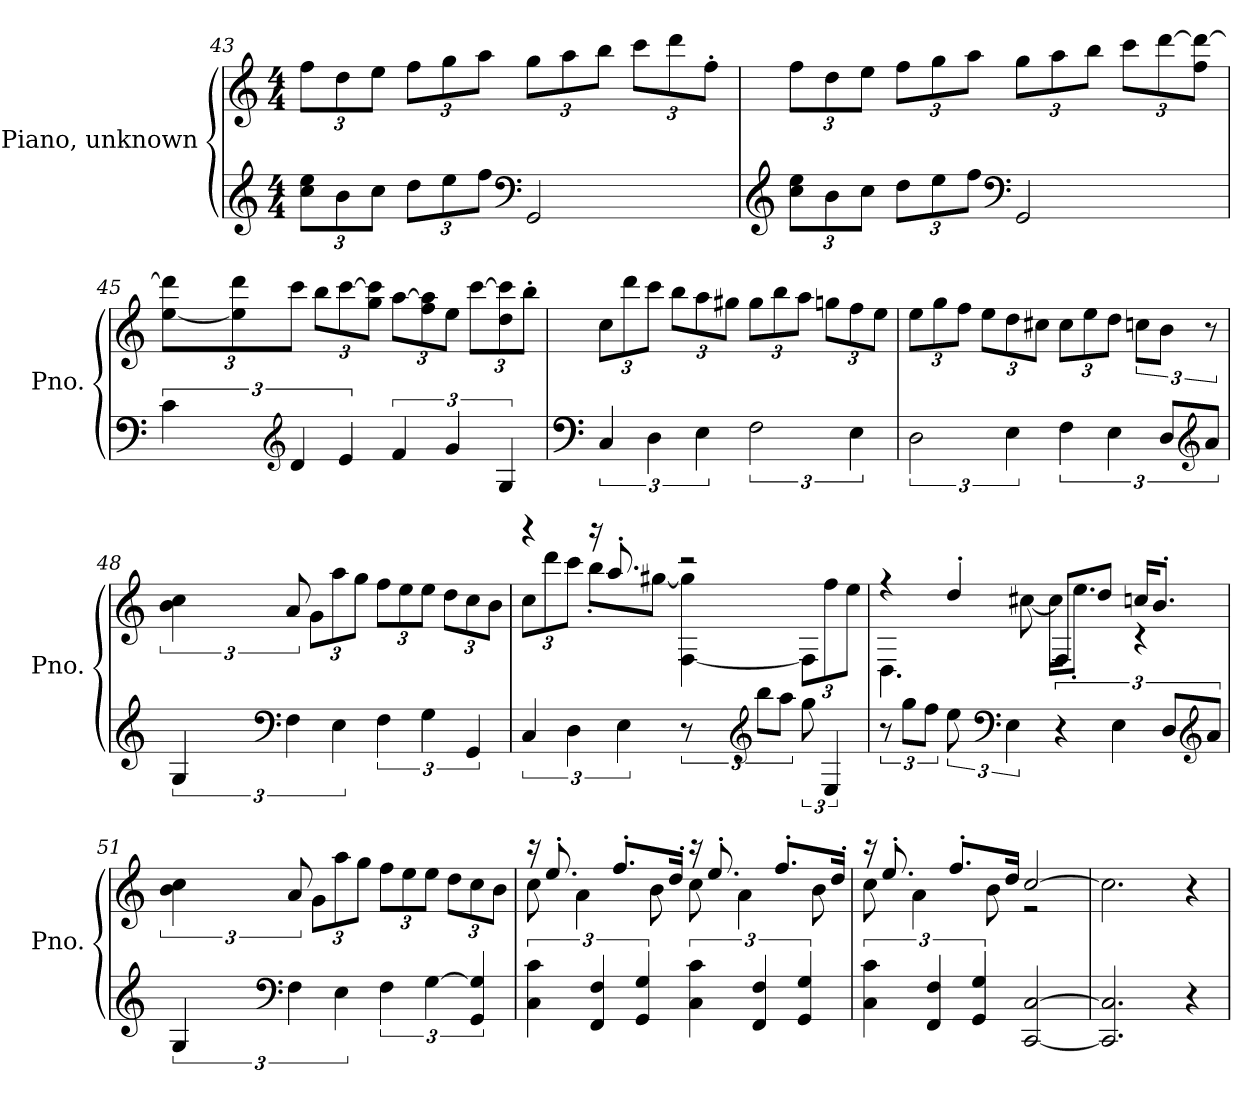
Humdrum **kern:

**kern	**kern
*part1	*part1
*staff2	*staff1
*I"Piano, unknown	*
*I'Pno.	*
*clefG2	*clefG2
*k[]	*k[]
*M4/4	*M4/4
*Xbrackettup	*Xbrackettup
=43	=43
12cc\ 12ee\L	12ff\L
12b\	12dd\
12cc\J	12ee\J
12dd\L	12ff\L
12ee\	12gg\
12ff\J	12aa\J
*clefF4	*
2GG/	12gg\L
.	12aa\
.	12bb\J
.	12ccc\L
.	12ddd\
.	12ff'\J
!!LO:LB:g=z
=44	=44
*clefG2	*
12cc\ 12ee\L	12ff\L
12b\	12dd\
12cc\J	12ee\J
12dd\L	12ff\L
12ee\	12gg\
12ff\J	12aa\J
*clefF4	*
2GG/	12gg\L
.	12aa\
.	12bb\J
.	12ccc\L
.	[12ddd\
.	12ff\ 12ddd\_J
=45	=45
*brackettup	*
6c\	[12ee\ 12ddd\]L
.	12ee\] 12ddd\
*clefG2	*
6d/	12ccc\J
.	12bb\L
6e/	[12ccc\
.	12gg\ 12ccc\]J
6f/	[12aa\L
.	12ff\ 12aa\]
6g/	12ee\J
.	[12ccc\L
6G/	12dd\ 12ccc\]
.	12bb'\J
!!LO:LB:g=z
=46	=46
*clefF4	*
6C/	12cc\L
.	12ddd\
6D\	12ccc\J
.	12bb\L
6E\	12aa\
.	12gg#X\J
3F\	12gg#\L
.	12bb\
.	12aa\J
.	12ggn\L
6E\	12ff\
.	12ee\J
=47	=47
3D\	12ee\L
.	12gg\
.	12ff\J
.	12ee\L
6E\	12dd\
.	12cc#X\J
6F\	12cc#\L
.	12ee\
6E\	12dd\J
*	*brackettup
.	12ccn\L
12D/L	12b\J
*clefG2	*
12a/J	12r
=48	=48
6G/	6b\ 6cc\
*clefF4	*
6F\	12a/
*	*Xbrackettup
.	12g\L
6E\	12aa\
.	12gg\J
6F\	12ff\L
.	12ee\
6G\	12ee\J
.	12dd\L
6GG/	12cc\
.	12b\J
!!LO:LB:g=z
=49	=49
*	*^
6C/	4r	12cc\L
.	.	12ddd\
6D\	.	12ccc\J
.	16r	8bb'\L
.	8.aa'/	.
6E\	.	.
.	.	[8gg#X\J
12r	2r	[4F\ 4gg#\]
*clefG2	*	*
12bb\L	.	.
12aa\J	.	.
12gg\	.	12F\L]
6E/	.	12ff\
.	.	12ee\J
=50	=50	=50
12r	4r	4.D\
12gg\L	.	.
12ff\J	.	.
12ee\	4dd'/	.
*clefF4	*	*
6E\	.	.
.	.	[8cc#X\
6r	8F/L	16cc#\KL]
.	.	8.ee'\J
.	8dd/J	.
6E\	.	.
.	16ccn/KL	4r
.	8.b'/J	.
12D/L	.	.
*clefG2	*	*
12a/J	.	.
*	*v	*v
!!LO:PB:g=z
=51	=51
*	*brackettup
6G/	6b\ 6cc\
*clefF4	*
6F\	12a/
*	*Xbrackettup
.	12g\L
6E\	12aa\
.	12gg\J
6F\	12ff\L
.	12ee\
[6G\	12ee\J
.	12dd\L
6GG/ 6G/]	12cc\
.	12b\J
=52	=52
*	*^
6C\ 6c\	16r	8cc\
.	8.ee'/	.
.	.	4a\
6FF/ 6F/	.	.
.	8.ff'/L	.
6GG/ 6G/	.	.
.	.	8b\
.	16dd'/Jk	.
6C\ 6c\	16r	8cc\
.	8.ee'/	.
.	.	4a\
6FF/ 6F/	.	.
.	8.ff'/L	.
6GG/ 6G/	.	.
.	.	8b\
.	16dd'/Jk	.
=53	=53	=53
6C\ 6c\	16r	8cc\
.	8.ee'/	.
.	.	4a\
6FF/ 6F/	.	.
.	8.ff'/L	.
6GG/ 6G/	.	.
.	.	8b\
.	16dd/Jk	.
[2CC/ [2C/	[2cc/	2r
*	*v	*v
=54	=54
2.CC/] 2.C/]	2.cc\]
4r	4r
=	=
*-	*-
